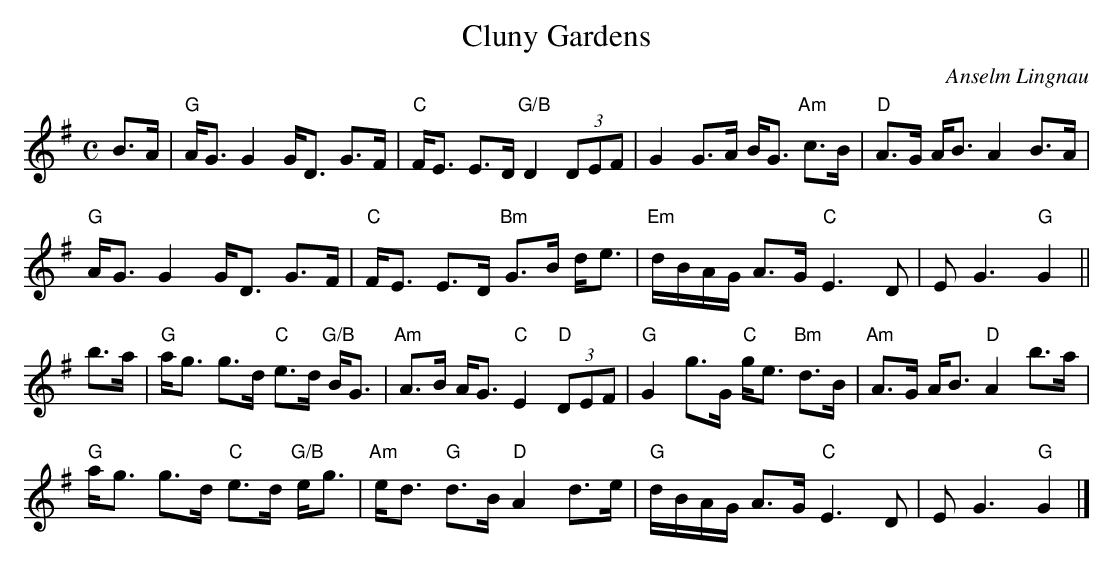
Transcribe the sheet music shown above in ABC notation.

X:1
T:Cluny Gardens
C:Anselm Lingnau
M:C
L:1/8
K:G
B>A|"G"A<G G2 G<D G>F|"C"F<E E>D "G/B"D2 (3DEF|\
              G2 G>A B<G "Am"c>B|"D"A>G A<B A2 B>A|
    "G"A<G G2 G<D G>F|"C"F<E E>D "Bm"G>B d<e|\
              "Em"d/B/A/G/ A>G "C"E3 D|E G3 "G"G2||
b>a|"G"a<g g>d "C"e>d "G/B"B<G|"Am"A>B A<G "C"E2 "D"(3DEF|\
             "G"G2 g>G "C"g<e "Bm"d>B|"Am"A>G A<B "D"A2 b>a|
    "G"a<g g>d "C"e>d "G/B"e<g|"Am"e<d "G"d>B "D"A2 d>e|\
             "G"d/B/A/G/ A>G "C"E3 D|E G3 "G"G2|]
